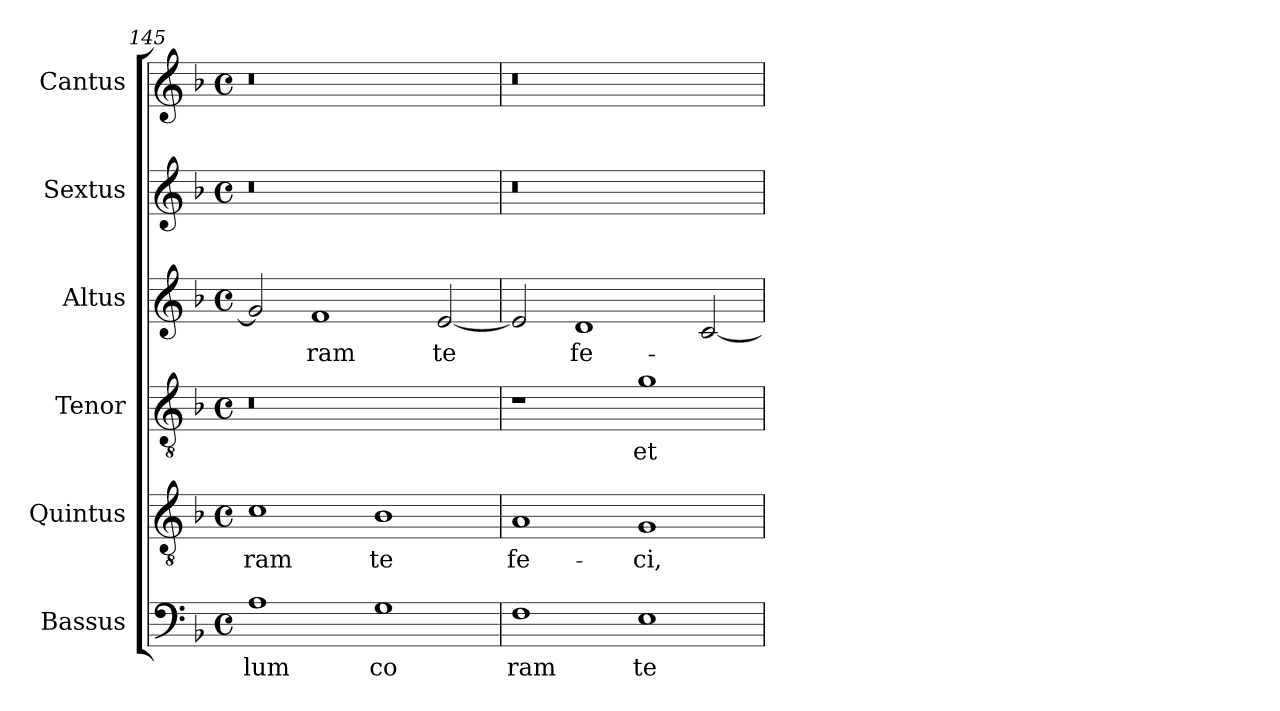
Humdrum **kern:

**kern	**text	**kern	**text	**kern	**text	**kern	**text	**kern	**kern
*part6	*part6	*part5	*part5	*part4	*part4	*part3	*part3	*part2	*part1
*staff6	*staff6	*staff5	*staff5	*staff4	*staff4	*staff3	*staff3	*staff2	*staff1
*I"Bassus	*	*I"Quintus	*	*I"Tenor	*	*I"Altus	*	*I"Sextus	*I"Cantus
*clefF4	*	*clefGv2	*	*clefGv2	*	*clefG2	*	*clefG2	*clefG2
*k[b-]	*	*k[b-]	*	*k[b-]	*	*k[b-]	*	*k[b-]	*k[b-]
*F:	*	*F:	*	*F:	*	*F:	*	*F:	*F:
*M4/4	*	*M4/4	*	*M4/4	*	*M4/4	*	*M4/4	*M4/4
*met(c)	*	*met(c)	*	*met(c)	*	*met(c)	*	*met(c)	*met(c)
=145	=145	=145	=145	=145	=145	=145	=145	=145	=145
!	!LO:LY:b:cj	!	!LO:LY:b:cj	!	!	!	!	!	!
1A	lum	1c	-ram	0r	.	2g/]	.	0r	0r
!	!	!	!	!	!	!	!LO:LY:b:cj	!	!
.	.	.	.	.	.	1f	-ram	.	.
!	!LO:LY:b:cj	!	!LO:LY:b:cj	!	!	!	!	!	!
1G	co	1B-	te	.	.	.	.	.	.
!	!	!	!	!	!	!	!LO:LY:b:cj	!	!
.	.	.	.	.	.	[<2e/	te	.	.
=146	=146	=146	=146	=146	=146	=146	=146	=146	=146
!	!LO:LY:b:cj	!	!LO:LY:b:cj	!	!	!	!	!	!
1F	ram	1A	fe-	1r	.	2e/]	.	0r	0r
!	!	!	!	!	!	!	!LO:LY:b:cj	!	!
.	.	.	.	.	.	1d	fe-	.	.
!	!LO:LY:b:cj	!	!LO:LY:b:cj	!	!LO:LY:b:cj	!	!	!	!
1E	te	1G	-ci,	1g	et	.	.	.	.
.	.	.	.	.	.	[>2c/	.	.	.
=	=	=	=	=	=	=	=	=	=
*-	*-	*-	*-	*-	*-	*-	*-	*-	*-
